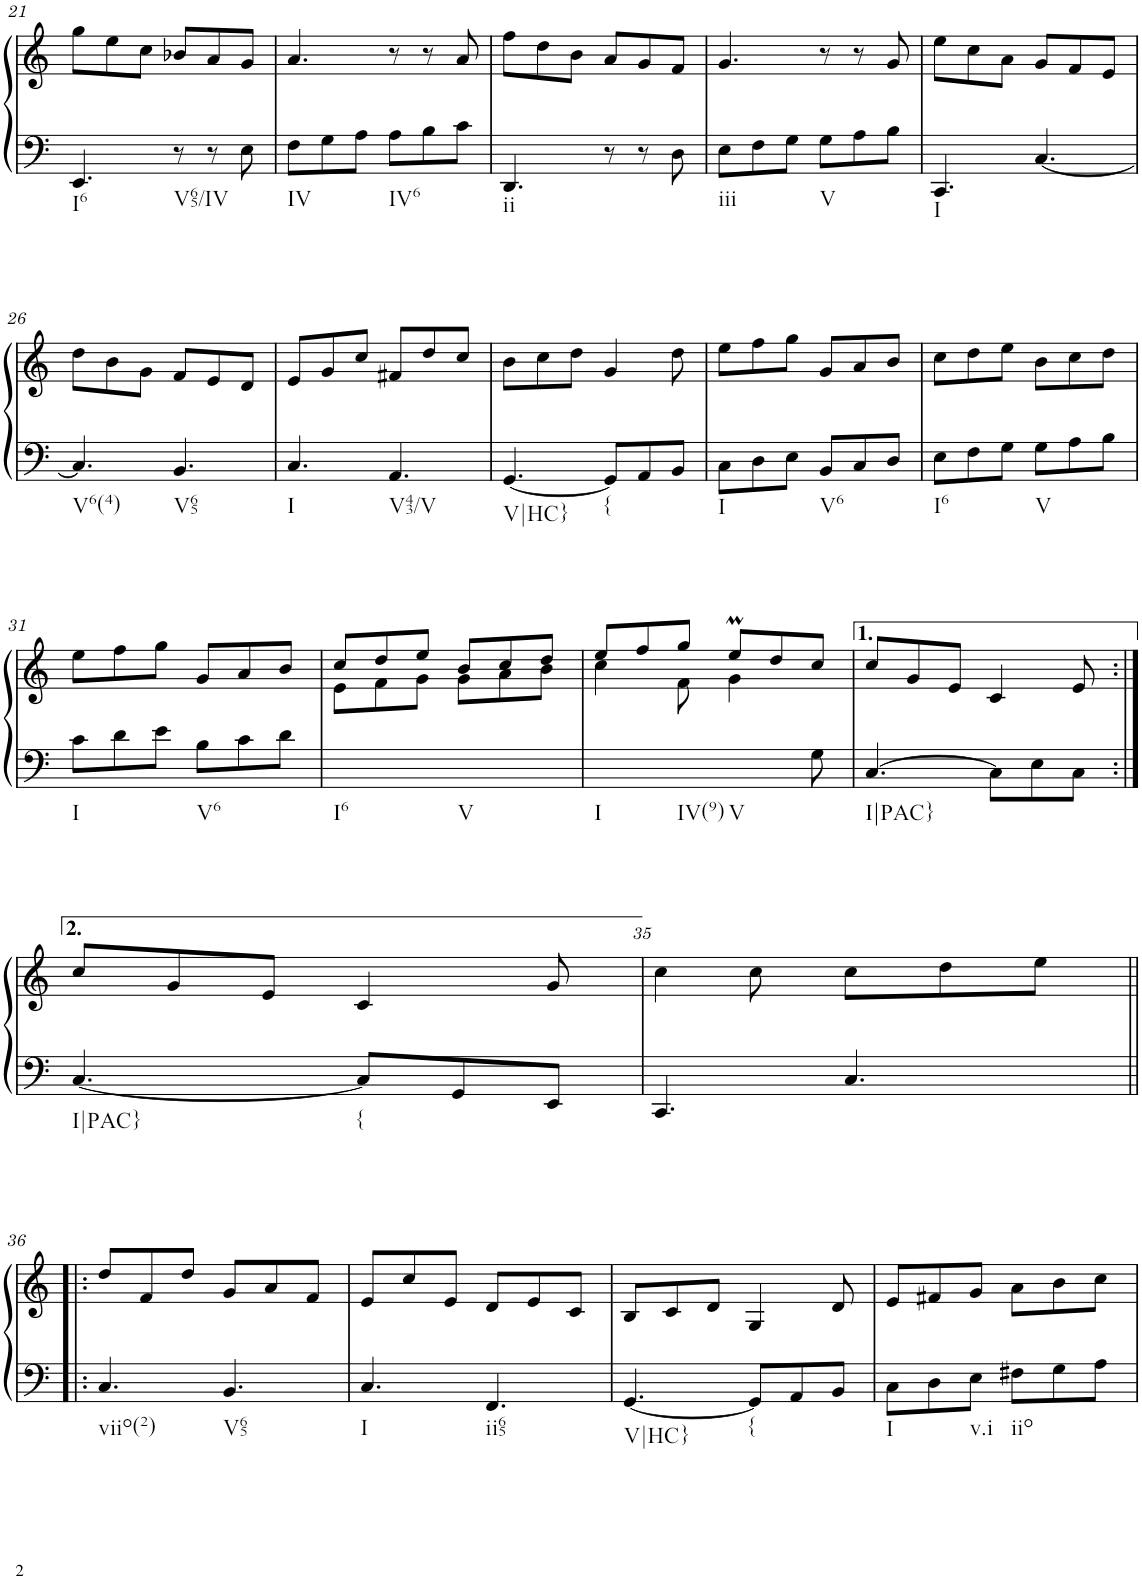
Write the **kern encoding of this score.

**kern	**kern
*part1	*part1
*staff2	*staff1
*I"Klavier linke Hand	*
!!LO:PB:g=z
*clefF4	*clefG2
*k[]	*k[]
*M6/8	*M6/8
=21	=21
!LO:TX:b:t=I6	!
4.EE/	8gg\L
.	8ee\
.	8cc\J
!LO:TX:b:t=V65/IV	!
8r	8b-X/L
8r	8a/
8E\	8g/J
=22	=22
!LO:TX:b:t=IV	!
8F\L	4.a/
8G\	.
8A\J	.
!LO:TX:b:t=IV6	!
8A\L	8r
8B\	8r
8c\J	8a/
=23	=23
!LO:TX:b:t=ii	!
4.DD/	8ff\L
.	8dd\
.	8b\J
8r	8a/L
8r	8g/
8D\	8f/J
=24	=24
!LO:TX:b:t=iii	!
8E\L	4.g/
8F\	.
8G\J	.
!LO:TX:b:t=V	!
8G\L	8r
8A\	8r
8B\J	8g/
=25	=25
!LO:TX:b:t=I	!
4.CC/	8ee\L
.	8cc\
.	8a\J
[4.C/	8g/L
.	8f/
.	8e/J
!!LO:LB:g=z
=26	=26
!LO:TX:b:t=V6(4)	!
4.C/]	8dd\L
.	8b\
.	8g\J
!LO:TX:b:t=V65	!
4.BB/	8f/L
.	8e/
.	8d/J
=27	=27
!LO:TX:b:t=I	!
4.C/	8e/L
.	8g/
.	8cc/J
!LO:TX:b:t=V43/V	!
4.AA/	8f#X/L
.	8dd/
.	8cc/J
=28	=28
!LO:TX:b:t=V|HC}	!
[4.GG/	8b\L
.	8cc\
.	8dd\J
!LO:TX:b:t={	!
8GG/L]	4g/
8AA/	.
8BB/J	8dd\
=29	=29
!LO:TX:b:t=I	!
8C\L	8ee\L
8D\	8ff\
8E\J	8gg\J
!LO:TX:b:t=V6	!
8BB/L	8g/L
8C/	8a/
8D/J	8b/J
=30	=30
!LO:TX:b:t=I6	!
8E\L	8cc\L
8F\	8dd\
8G\J	8ee\J
!LO:TX:b:t=V	!
8G\L	8b\L
8A\	8cc\
8B\J	8dd\J
!!LO:LB:g=z
=31	=31
!LO:TX:b:t=I	!
8c\L	8ee\L
8d\	8ff\
8e\J	8gg\J
!LO:TX:b:t=V6	!
8B\L	8g/L
8c\	8a/
8d\J	8b/J
=32	=32
*	*^
!LO:TX:b:t=I6	!	!
!LO:TX:b:t=V	!	!
2.ryy	8cc/L	8e\L
.	8dd/	8f\
.	8ee/J	8g\J
.	8b/L	8g\L
.	8cc/	8a\
.	8dd/J	8b\J
=33	=33	=33
!LO:TX:b:t=I	!	!
!LO:TX:b:t=IV(9)	!	!
4.ryy	8ee/L	4cc\
.	8ff/	.
.	8gg/J	8f\
!LO:TX:b:t=V	!	!
4ryy	8eem/L	4g\
.	8dd/	.
8G\	8cc/J	8ryy
=34	=34	=34
!LO:TX:b:t=I|PAC}	!	!
*	*v	*v
[4.C/	8cc/L
.	8g/
.	8e/J
8C\L]	4c/
8E\	.
8C\J	8e/
!!LO:LB:g=z
=34X1:|!	=34X1:|!
!LO:TX:b:t=I|PAC}	!
[4.C/	8cc/L
.	8g/
.	8e/J
!LO:TX:b:t={	!
8C/L]	4c/
8GG/	.
8EE/J	8g/
=35	=35
4.CC/	4cc\
.	8cc\
4.C/	8cc\L
.	8dd\
.	8ee\J
!!LO:LB:g=z
=36!|:	=36!|:
!LO:TX:b:t=viio(2)	!
4.C/	8dd/L
.	8f/
.	8dd/J
!LO:TX:b:t=V65	!
4.BB/	8g/L
.	8a/
.	8f/J
=37	=37
!LO:TX:b:t=I	!
4.C/	8e/L
.	8cc/
.	8e/J
!LO:TX:b:t=ii65	!
4.FF/	8d/L
.	8e/
.	8c/J
=38	=38
!LO:TX:b:t=V|HC}	!
[4.GG/	8B/L
.	8c/
.	8d/J
!LO:TX:b:t={	!
8GG/L]	4G/
8AA/	.
8BB/J	8d/
=39	=39
!LO:TX:b:t=I	!
8C\L	8e/L
8D\	8f#X/
!LO:TX:b:t=v.i	!
8E\J	8g/J
!LO:TX:b:t=iio	!
8F#X\L	8a\L
8G\	8b\
8A\J	8cc\J
=	=
*-	*-
